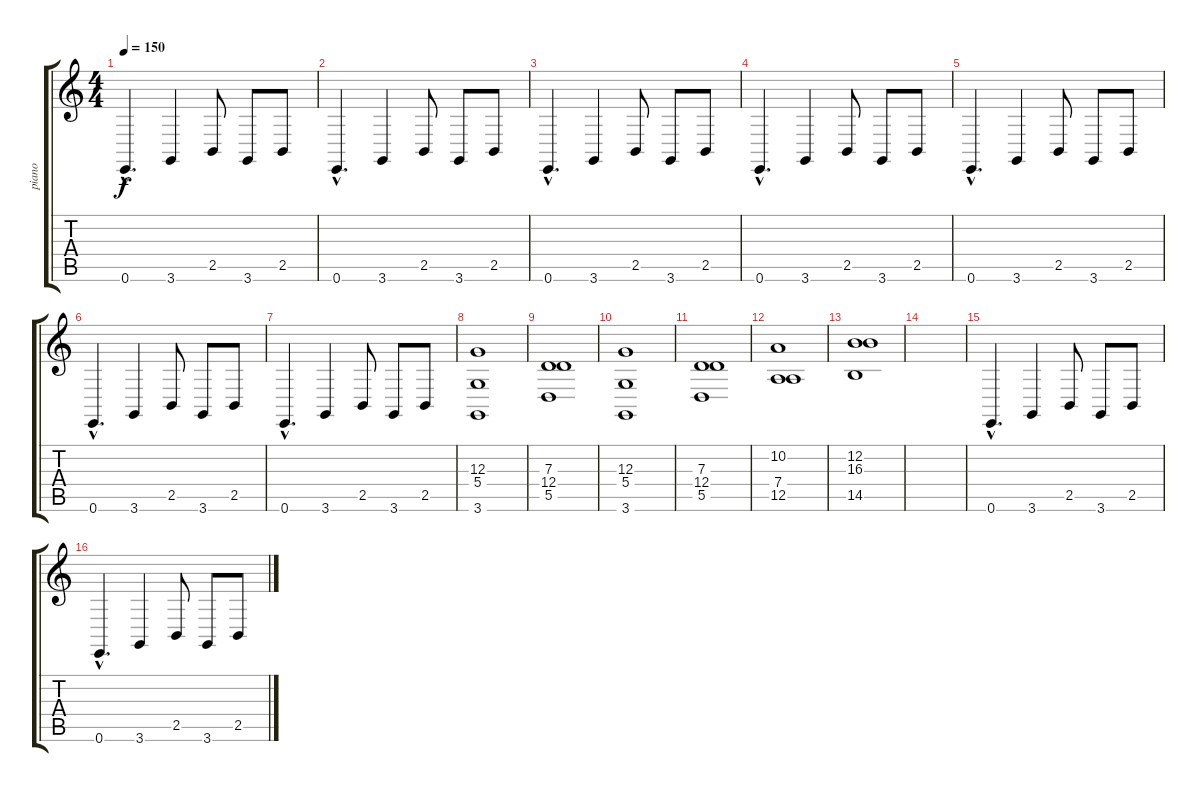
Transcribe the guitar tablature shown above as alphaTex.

\track ("piano" "piano") {instrument electricgrandpiano}
\staff {score tabs}
\tuning (E4 B3 G3 D3 A2 E2) {hide}
\ts (4 4)
\tempo 150
\clef g2
\ks c
0.6{hac}.4{d dy f} 3.6.4 2.5.8 3.6.8 2.5.8 |
0.6{hac}.4{d} 3.6.4 2.5.8 3.6.8 2.5.8 |
0.6{hac}.4{d} 3.6.4 2.5.8 3.6.8 2.5.8 |
0.6{hac}.4{d} 3.6.4 2.5.8 3.6.8 2.5.8 |
0.6{hac}.4{d} 3.6.4 2.5.8 3.6.8 2.5.8 |
0.6{hac}.4{d} 3.6.4 2.5.8 3.6.8 2.5.8 |
0.6{hac}.4{d} 3.6.4 2.5.8 3.6.8 2.5.8 |
(12.3 5.4 3.6).1{volume 5 instrument drawbarorgan} |
(7.3 12.4 5.5).1 |
(12.3 5.4 3.6).1 |
(7.3 12.4 5.5).1 |
(10.2 7.4 12.5).1 |
(12.2 16.3 14.5).1 |
|
0.6{hac}.4{d volume 16 instrument electricgrandpiano} 3.6.4 2.5.8 3.6.8 2.5.8 |
0.6{hac}.4{d} 3.6.4 2.5.8 3.6.8 2.5.8
